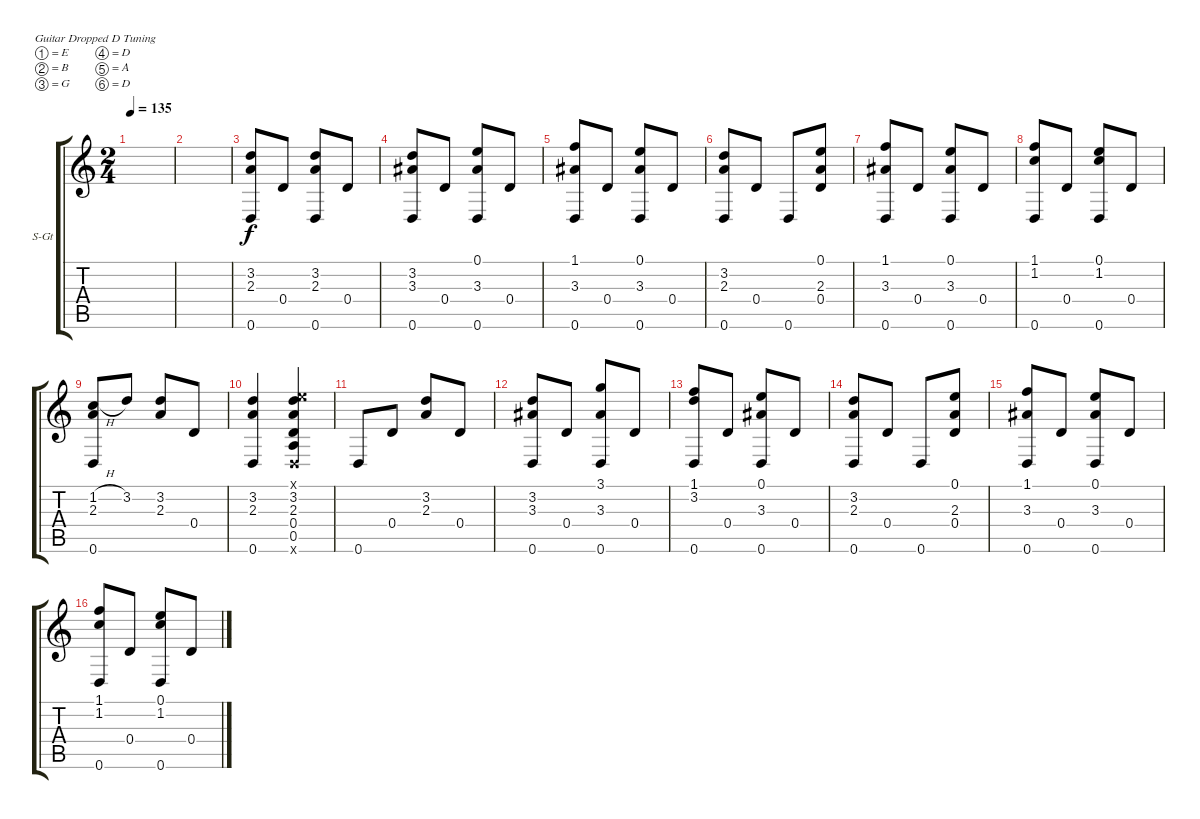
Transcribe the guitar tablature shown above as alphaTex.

\defaultSystemsLayout 4
\bracketExtendMode groupsimilarinstruments
\firstSystemTrackNameOrientation horizontal
\otherSystemsTrackNameOrientation horizontal
\track ("Acoustic-6-1" "S-Gt") {instrument acousticguitarsteel}
\staff {score tabs}
\tuning (E4 B3 G3 D3 A2 D2)
\ts (2 4)
\tempo 135
\clef g2
\ks c
|
|
(3.2 2.3 0.6).8 0.4.8 (3.2 2.3 0.6).8 0.4.8 |
(3.2 3.3 0.6).8 0.4.8 (3.3 0.6 0.1).8 0.4.8 |
(3.3 0.6 1.1).8 0.4.8 (3.3 0.6 0.1).8 0.4.8 |
(3.2 2.3 0.6).8 0.4.8 0.6.8 (0.4 2.3 0.1).8 |
(3.3 0.6 1.1).8 0.4.8 (3.3 0.6 0.1).8 0.4.8 |
(1.2 0.6 1.1).8 0.4.8 (1.2 0.6 0.1).8 0.4.8 |
(1.2{h} 2.3 0.6).8 3.2.8 (3.2 2.3).8 0.4.8 |
(3.2 2.3 0.6).4 (3.2 2.3 0.4 0.5 0.6{x} 0.1{x}).4 |
0.6.8 0.4.8 (2.3 3.2).8 0.4.8 |
(3.2 3.3 0.6).8 0.4.8 (3.3 3.1 0.6).8 0.4.8 |
(1.1 3.2 0.6).8 0.4.8 (3.3 0.1 0.6).8 0.4.8 |
(3.2 2.3 0.6).8 0.4.8 0.6.8 (0.4 0.1 2.3).8 |
(1.1 3.3 0.6).8 0.4.8 (3.3 0.1 0.6).8 0.4.8 |
(1.1 1.2 0.6).8 0.4.8 (1.2 0.1 0.6).8 0.4.8
